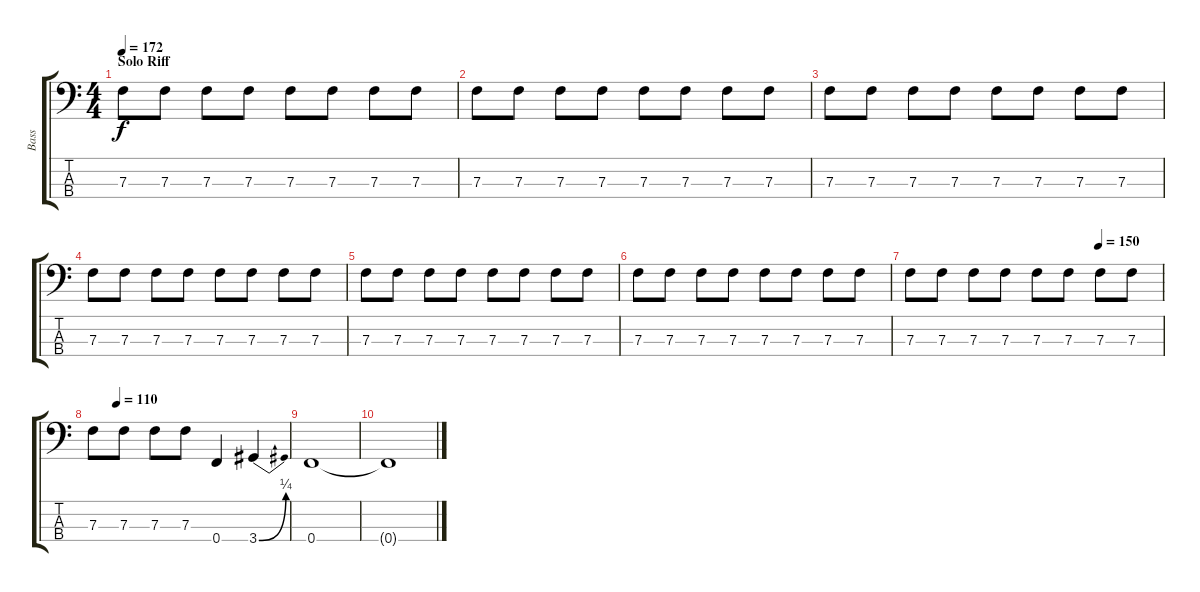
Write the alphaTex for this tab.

\track ("Bass" "Bass") {instrument electricbassfinger}
\staff {score tabs}
\tuning (Ab2 Eb2 Bb1 F1) {hide}
\ts (4 4)
\section ("" "Solo Riff")
\tempo 172
\clef f4
\ks c
7.3.8{dy f} 7.3.8 7.3.8 7.3.8 7.3.8 7.3.8 7.3.8 7.3.8 |
7.3.8 7.3.8 7.3.8 7.3.8 7.3.8 7.3.8 7.3.8 7.3.8 |
7.3.8 7.3.8 7.3.8 7.3.8 7.3.8 7.3.8 7.3.8 7.3.8 |
7.3.8 7.3.8 7.3.8 7.3.8 7.3.8 7.3.8 7.3.8 7.3.8 |
7.3.8 7.3.8 7.3.8 7.3.8 7.3.8 7.3.8 7.3.8 7.3.8 |
7.3.8 7.3.8 7.3.8 7.3.8 7.3.8 7.3.8 7.3.8 7.3.8 |
\tempo (150 0.75)
7.3.8 7.3.8 7.3.8 7.3.8 7.3.8 7.3.8 7.3.8 7.3.8 |
\tempo (110 0.125)
7.3.8 7.3.8 7.3.8 7.3.8 0.4.4 3.4{be (bend 0 0 60 1)}.4 |
0.4.1 |
0.4{t}.1
